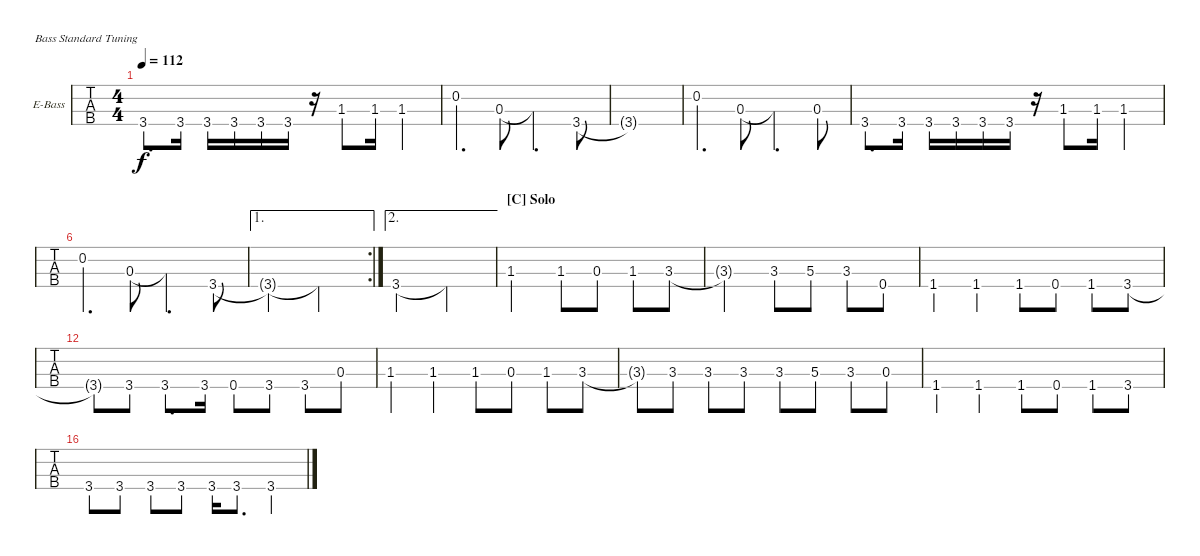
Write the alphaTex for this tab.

\bracketExtendMode nobrackets
\firstSystemTrackNameOrientation horizontal
\otherSystemsTrackNameOrientation horizontal
\defaultBarNumberDisplay FirstOfSystem
\track ("Bass" "E-Bass") {instrument electricbassfinger}
\staff {tabs}
\tuning (G2 D2 A1 E1)
\ts (4 4)
\tempo 112
\clef f4
\ks c
3.4.8{d dy f} 3.4.16 3.4.16 3.4.16 3.4.16 3.4.16 r.16 1.3.8 1.3.16 1.3.4 |
0.2.4{d} 0.3.8 0.3{t}.4{d} 3.4.8 |
3.4{t}.1 |
0.2.4{d} 0.3.8 0.3{t}.4{d} 0.3.8 |
3.4.8{d} 3.4.16 3.4.16 3.4.16 3.4.16 3.4.16 r.16 1.3.8 1.3.16 1.3.4 |
0.2.4{d} 0.3.8 0.3{t}.4{d} 3.4.8 |
\ae 1
\rc 2
3.4{t}.2 3.4{t}.2 |
\ae 2
3.4.2 3.4{t}.2 |
\section ("C" "Solo")
1.3.2 1.3.8 0.3.8 1.3.8 3.3.8 |
3.3{t}.2 3.3.8 5.3.8 3.3.8 0.4.8 |
1.4.4 1.4.4 1.4.8 0.4.8 1.4.8 3.4.8 |
3.4{t}.8 3.4.8 3.4.8{d} 3.4.16 0.4.8 3.4.8 3.4.8 0.3.8 |
1.3.4 1.3.4 1.3.8 0.3.8 1.3.8 3.3.8 |
3.3{t}.8 3.3.8 3.3.8 3.3.8 3.3.8 5.3.8 3.3.8 0.3.8 |
1.4.4 1.4.4 1.4.8 0.4.8 1.4.8 3.4.8 |
3.4.8 3.4.8 3.4.8 3.4.8 3.4.16 3.4.8{d} 3.4.4
